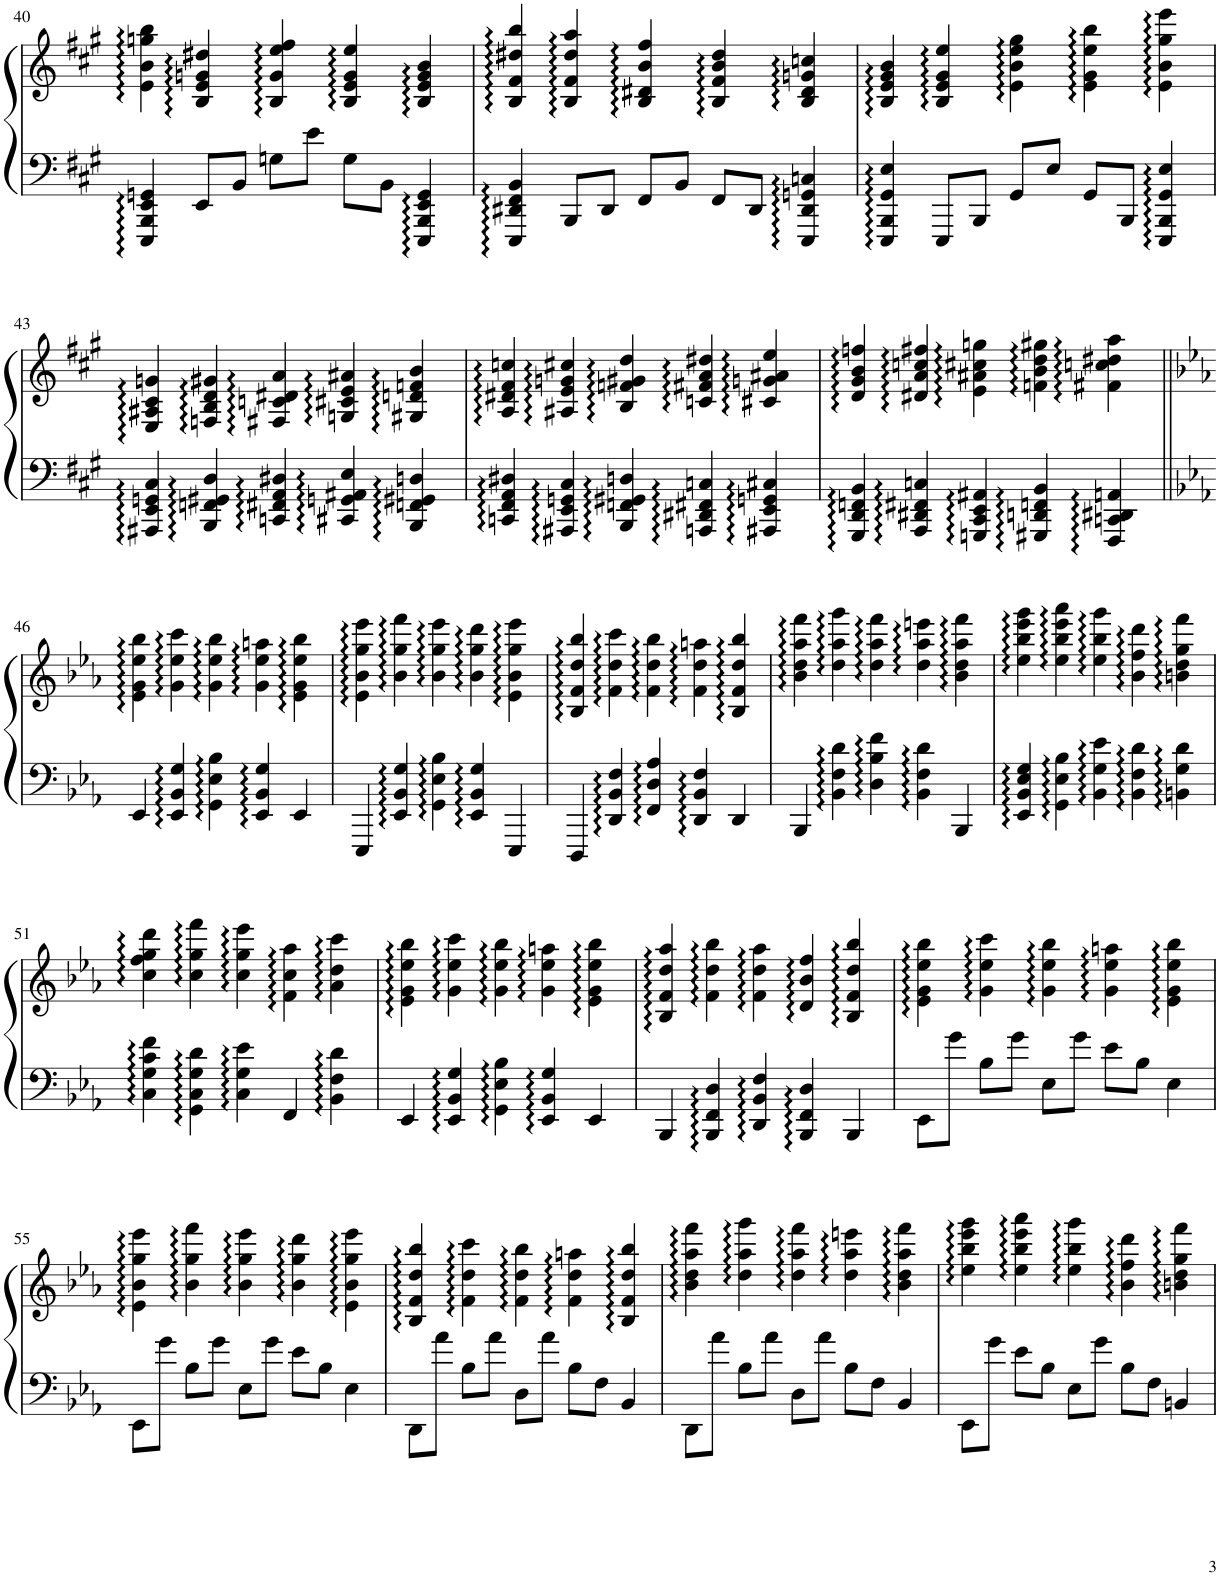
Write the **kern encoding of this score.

**kern	**kern
*part1	*part1
*staff2	*staff1
*I"Grand Piano	*
*I'Pno.	*
!!LO:PB:g=z
*clefF4	*clefG2
*k[f#c#g#]	*k[f#c#g#]
*M5/4	*M5/4
=40	=40
4EEE/ 4BBB/ 4EE/ 4GGn/	4e\ 4b\ 4ggn\ 4bb\
8EE/L	4B/ 4e/ 4gn/ 4dd#X/
8BB/J	.
8Gn\L	4B/ 4g/ 4ee/ 4ff#/
8e\J	.
8G\L	4B/ 4e/ 4g/ 4ee/
8BB\J	.
4EEE/ 4BBB/ 4EE/ 4GG/	4B/ 4e/ 4g/ 4b/
=41	=41
4EEE/ 4DD#X/ 4FF#/ 4BB/	4B/ 4f#/ 4dd#X/ 4bb/
8BBB/L	4B/ 4f#/ 4dd#/ 4aa/
8DD#/J	.
8FF#/L	4B/ 4d#X/ 4b/ 4ff#/
8BB/J	.
8FF#/L	4B/ 4f#/ 4b/ 4dd#/
8DD#/J	.
4EEE/ 4DD#/ 4GGn/ 4Cn/	4B/ 4d#/ 4gn/ 4ccn/
=42	=42
4EEE/ 4BBB/ 4GG#/ 4E/	4B/ 4e/ 4g#/ 4b/
8EEE/L	4B/ 4e/ 4g#/ 4ee/
8BBB/J	.
8GG#/L	4e\ 4b\ 4ee\ 4gg#\
8E/J	.
8GG#/L	4e\ 4g#\ 4ee\ 4bb\
8BBB/J	.
4EEE/ 4BBB/ 4GG#/ 4E/	4e\ 4b\ 4gg#\ 4eee\
!!LO:LB:g=z
=43	=43
4AAA#X/ 4EE/ 4GGn/ 4C#/	4E/ 4A#X/ 4c#/ 4gn/
4BBB/ 4FFn/ 4GG#X/ 4D/	4Fn/ 4B/ 4d/ 4g#X/
4CCn/ 4FF#X/ 4AA/ 4D#X/	4F#X/ 4cn/ 4d#X/ 4a/
4CC#X/ 4GGn/ 4AA#X/ 4E/	4Gn/ 4c#X/ 4e/ 4a#X/
4BBB/ 4FFn/ 4GG#X/ 4Dn/	4G#X/ 4dn/ 4fn/ 4b/
=44	=44
4CCn/ 4FF#/ 4AA/ 4D#X/	4A/ 4d#X/ 4f#/ 4ccn/
4AAA#X/ 4EE/ 4GGn/ 4C#/	4A#X/ 4e/ 4gn/ 4cc#X/
4BBB/ 4FFn/ 4GG#X/ 4Dn/	4B/ 4fn/ 4g#X/ 4dd/
4AAAn/ 4DD#X/ 4FF#X/ 4Cn/	4cn/ 4f#X/ 4a/ 4dd#X/
4AAA#X/ 4EE/ 4GGn/ 4C#X/	4c#X/ 4gn/ 4a#X/ 4ee/
=45	=45
4GGG#/ 4DD/ 4FFn/ 4BB/	4d/ 4g#/ 4b/ 4ffn/
4AAA/ 4DD#X/ 4FF#X/ 4Cn/	4d#X/ 4a/ 4ccn/ 4ff#X/
4GGGn/ 4CC#/ 4EE/ 4AA#X/	4e\ 4a#X\ 4cc#X\ 4ggn\
4GGG#X/ 4DDn/ 4FFn/ 4BB/	4fn\ 4b\ 4dd\ 4gg#X\
4FFF#/ 4CCn/ 4DD#X/ 4AAn/	4f#X\ 4ccn\ 4dd#X\ 4aa\
!!LO:LB:g=z
=46||	=46||
*k[b-e-a-]	*k[b-e-a-]
4EE-/	4e-\ 4g\ 4ee-\ 4bb-\
4EE-/ 4BB-/ 4G/	4g\ 4ee-\ 4ccc\
4GG\ 4E-\ 4B-\	4g\ 4ee-\ 4bb-\
4EE-/ 4BB-/ 4G/	4g\ 4ee-\ 4aan\
4EE-/	4e-\ 4g\ 4ee-\ 4bb-\
=47	=47
4EEE-/	4e-\ 4b-\ 4gg\ 4eee-\
4EE-/ 4BB-/ 4G/	4b-\ 4gg\ 4fff\
4GG\ 4E-\ 4B-\	4b-\ 4gg\ 4eee-\
4EE-/ 4BB-/ 4G/	4b-\ 4gg\ 4ddd\
4EEE-/	4e-\ 4b-\ 4gg\ 4eee-\
=48	=48
4DDD/	4B-/ 4f/ 4dd/ 4bb-/
4DD/ 4BB-/ 4F/	4f\ 4dd\ 4ccc\
4FF/ 4D/ 4A-/	4f\ 4dd\ 4bb-\
4DD/ 4BB-/ 4F/	4f\ 4dd\ 4aan\
4DD/	4B-/ 4f/ 4dd/ 4bb-/
=49	=49
4BBB-/	4b-\ 4dd\ 4aa-\ 4fff\
4BB-\ 4F\ 4d\	4dd\ 4aa-\ 4ggg\
4D\ 4B-\ 4f\	4dd\ 4aa-\ 4fff\
4BB-\ 4F\ 4d\	4dd\ 4aa-\ 4eeen\
4BBB-/	4b-\ 4dd\ 4aa-\ 4fff\
=50	=50
4EE-/ 4BB-/ 4E-/ 4G/	4ee-\ 4bb-\ 4eee-\ 4ggg\
4GG\ 4E-\ 4B-\	4ee-\ 4bb-\ 4eee-\ 4aaa-\
4BB-\ 4G\ 4e-\	4ee-\ 4bb-\ 4ggg\
4BB-\ 4F\ 4d\	4b-\ 4ff\ 4ddd\
4BBn\ 4G\ 4d\	4bn\ 4dd\ 4gg\ 4fff\
!!LO:LB:g=z
=51	=51
4C\ 4G\ 4c\ 4f\	4cc\ 4ff\ 4gg\ 4ddd\
4GG\ 4C\ 4G\ 4d\	4cc\ 4gg\ 4fff\
4C\ 4G\ 4e-\	4cc\ 4gg\ 4eee-\
4FF/	4f\ 4cc\ 4aa-\
4BB-\ 4F\ 4d\	4a-\ 4dd\ 4ccc\
=52	=52
4EE-/	4e-\ 4g\ 4ee-\ 4bb-\
4EE-/ 4BB-/ 4G/	4g\ 4ee-\ 4ccc\
4GG\ 4E-\ 4B-\	4g\ 4ee-\ 4bb-\
4EE-/ 4BB-/ 4G/	4g\ 4ee-\ 4aan\
4EE-/	4e-\ 4g\ 4ee-\ 4bb-\
=53	=53
4BBB-/	4B-/ 4f/ 4dd/ 4aa-/
4BBB-/ 4FF/ 4D/	4f\ 4dd\ 4bb-\
4DD/ 4BB-/ 4F/	4f\ 4dd\ 4aa-\
4BBB-/ 4FF/ 4D/	4d/ 4b-/ 4ff/
4BBB-/	4B-/ 4f/ 4dd/ 4bb-/
=54	=54
8EE-\L	4e-\ 4g\ 4ee-\ 4bb-\
8g\J	.
8B-\L	4g\ 4ee-\ 4ccc\
8g\J	.
8E-\L	4g\ 4ee-\ 4bb-\
8g\J	.
8e-\L	4g\ 4ee-\ 4aan\
8B-\J	.
4E-\	4e-\ 4g\ 4ee-\ 4bb-\
!!LO:LB:g=z
=55	=55
8EE-\L	4e-\ 4b-\ 4gg\ 4eee-\
8g\J	.
8B-\L	4b-\ 4gg\ 4fff\
8g\J	.
8E-\L	4b-\ 4gg\ 4eee-\
8g\J	.
8e-\L	4b-\ 4gg\ 4ddd\
8B-\J	.
4E-\	4e-\ 4b-\ 4gg\ 4eee-\
=56	=56
8DD\L	4B-/ 4f/ 4dd/ 4bb-/
8a-\J	.
8B-\L	4f\ 4dd\ 4ccc\
8a-\J	.
8D\L	4f\ 4dd\ 4bb-\
8a-\J	.
8B-\L	4f\ 4dd\ 4aan\
8F\J	.
4BB-/	4B-/ 4f/ 4dd/ 4bb-/
=57	=57
8DD\L	4b-\ 4dd\ 4aa-\ 4fff\
8a-\J	.
8B-\L	4dd\ 4aa-\ 4ggg\
8a-\J	.
8D\L	4dd\ 4aa-\ 4fff\
8a-\J	.
8B-\L	4dd\ 4aa-\ 4eeen\
8F\J	.
4BB-/	4b-\ 4dd\ 4aa-\ 4fff\
=58	=58
8EE-\L	4ee-\ 4bb-\ 4eee-\ 4ggg\
8g\J	.
8e-\L	4ee-\ 4bb-\ 4eee-\ 4aaa-\
8B-\J	.
8E-\L	4ee-\ 4bb-\ 4ggg\
8g\J	.
8B-\L	4b-\ 4ff\ 4ddd\
8F\J	.
4BBn/	4bn\ 4dd\ 4gg\ 4fff\
=	=
*-	*-
